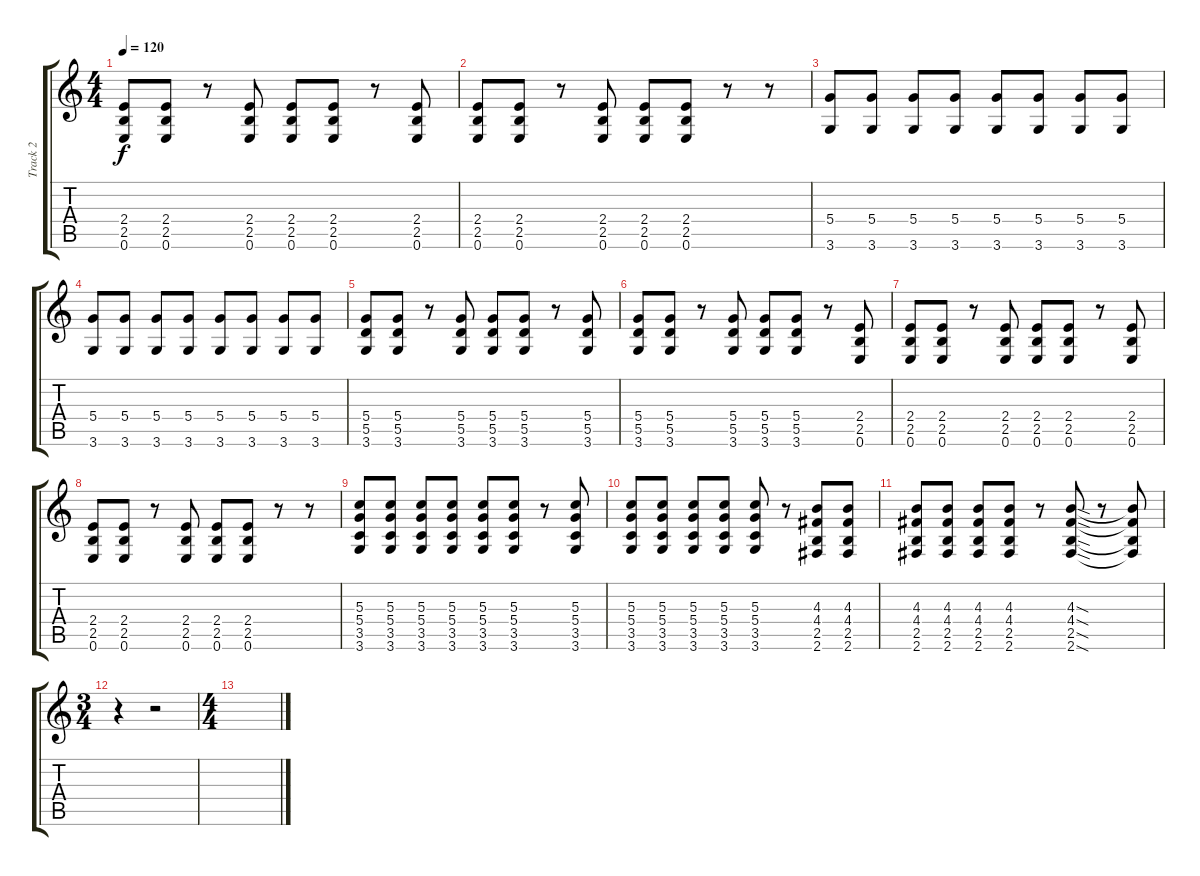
\track ("Track 2" "Track 2") {instrument distortionguitar}
\staff {score tabs}
\tuning (E4 B3 G3 D3 A2 E2) {hide}
\ts (4 4)
\tempo 120
\clef g2
\ks c
(2.4 2.5 0.6).8{dy f} (2.4 2.5 0.6).8 r.8 (2.4 2.5 0.6).8 (2.4 2.5 0.6).8 (2.4 2.5 0.6).8 r.8 (2.4 2.5 0.6).8 |
(2.4 2.5 0.6).8 (2.4 2.5 0.6).8 r.8 (2.4 2.5 0.6).8 (2.4 2.5 0.6).8 (2.4 2.5 0.6).8 r.8 r.8 |
(5.4 3.6).8 (5.4 3.6).8 (5.4 3.6).8 (5.4 3.6).8 (5.4 3.6).8 (5.4 3.6).8 (5.4 3.6).8 (5.4 3.6).8 |
(5.4 3.6).8 (5.4 3.6).8 (5.4 3.6).8 (5.4 3.6).8 (5.4 3.6).8 (5.4 3.6).8 (5.4 3.6).8 (5.4 3.6).8 |
(5.4 5.5 3.6).8 (5.4 5.5 3.6).8 r.8 (5.4 5.5 3.6).8 (5.4 5.5 3.6).8 (5.4 5.5 3.6).8 r.8 (5.4 5.5 3.6).8 |
(5.4 5.5 3.6).8 (5.4 5.5 3.6).8 r.8 (5.4 5.5 3.6).8 (5.4 5.5 3.6).8 (5.4 5.5 3.6).8 r.8 (2.4 2.5 0.6).8 |
(2.4 2.5 0.6).8 (2.4 2.5 0.6).8 r.8 (2.4 2.5 0.6).8 (2.4 2.5 0.6).8 (2.4 2.5 0.6).8 r.8 (2.4 2.5 0.6).8 |
(2.4 2.5 0.6).8 (2.4 2.5 0.6).8 r.8 (2.4 2.5 0.6).8 (2.4 2.5 0.6).8 (2.4 2.5 0.6).8 r.8 r.8 |
(5.3 5.4 3.5 3.6).8 (5.3 5.4 3.5 3.6).8 (5.3 5.4 3.5 3.6).8 (5.3 5.4 3.5 3.6).8 (5.3 5.4 3.5 3.6).8 (5.3 5.4 3.5 3.6).8 r.8 (5.3 5.4 3.5 3.6).8 |
(5.3 5.4 3.5 3.6).8 (5.3 5.4 3.5 3.6).8 (5.3 5.4 3.5 3.6).8 (5.3 5.4 3.5 3.6).8 (5.3 5.4 3.5 3.6).8 r.8 (4.3 4.4 2.5 2.6).8 (4.3 4.4 2.5 2.6).8 |
(4.3 4.4 2.5 2.6).8 (4.3 4.4 2.5 2.6).8 (4.3 4.4 2.5 2.6).8 (4.3 4.4 2.5 2.6).8 r.8 (4.3{sod} 4.4{sod} 2.5{sod} 2.6{sod}).8 r.8 (4.3{t} 4.4{t} 2.5{t} 2.6{t}).8 |
\ts (3 4)
r.4 r.2 |
\ts (4 4)
